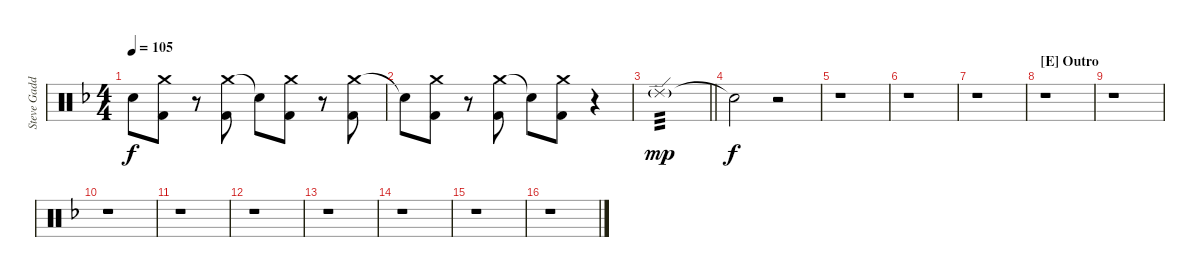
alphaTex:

\track ("Steve Gadd Drums" "Steve Gadd") {instrument percussion}
\staff {score}
\articulation defaults
\ts (4 4)
\tempo 105
\clef neutral
\ks f "Snare (hit)"{t}.8{dy f}
("Crash medium (hit)" "Kick (hit) 2").8 r.8 ("Crash medium (hit)" "Kick (hit) 2").8 "Snare (hit)"{t}.8 ("Crash medium (hit)" "Kick (hit) 2").8 r.8 ("Crash medium (hit)" "Kick (hit) 2").8 |
"Snare (hit)"{t}.8 ("Crash medium (hit)" "Kick (hit) 2").8 r.8 ("Crash medium (hit)" "Kick (hit) 2").8 "Snare (hit)"{t}.8 ("Crash medium (hit)" "Kick (hit) 2").8 r.4 |
\barLineRight lightlight "Ride (edge) 2"{g}.1{tp 3 dy mp}
|
"Snare (hit)"{t}.2{dy f} r.2 |
r.1 |
r.1 |
r.1 |
\section ("" "[E] Outro")
r.1 |
r.1 |
r.1 |
r.1 |
r.1 |
r.1 |
r.1 |
r.1 |
r.1
